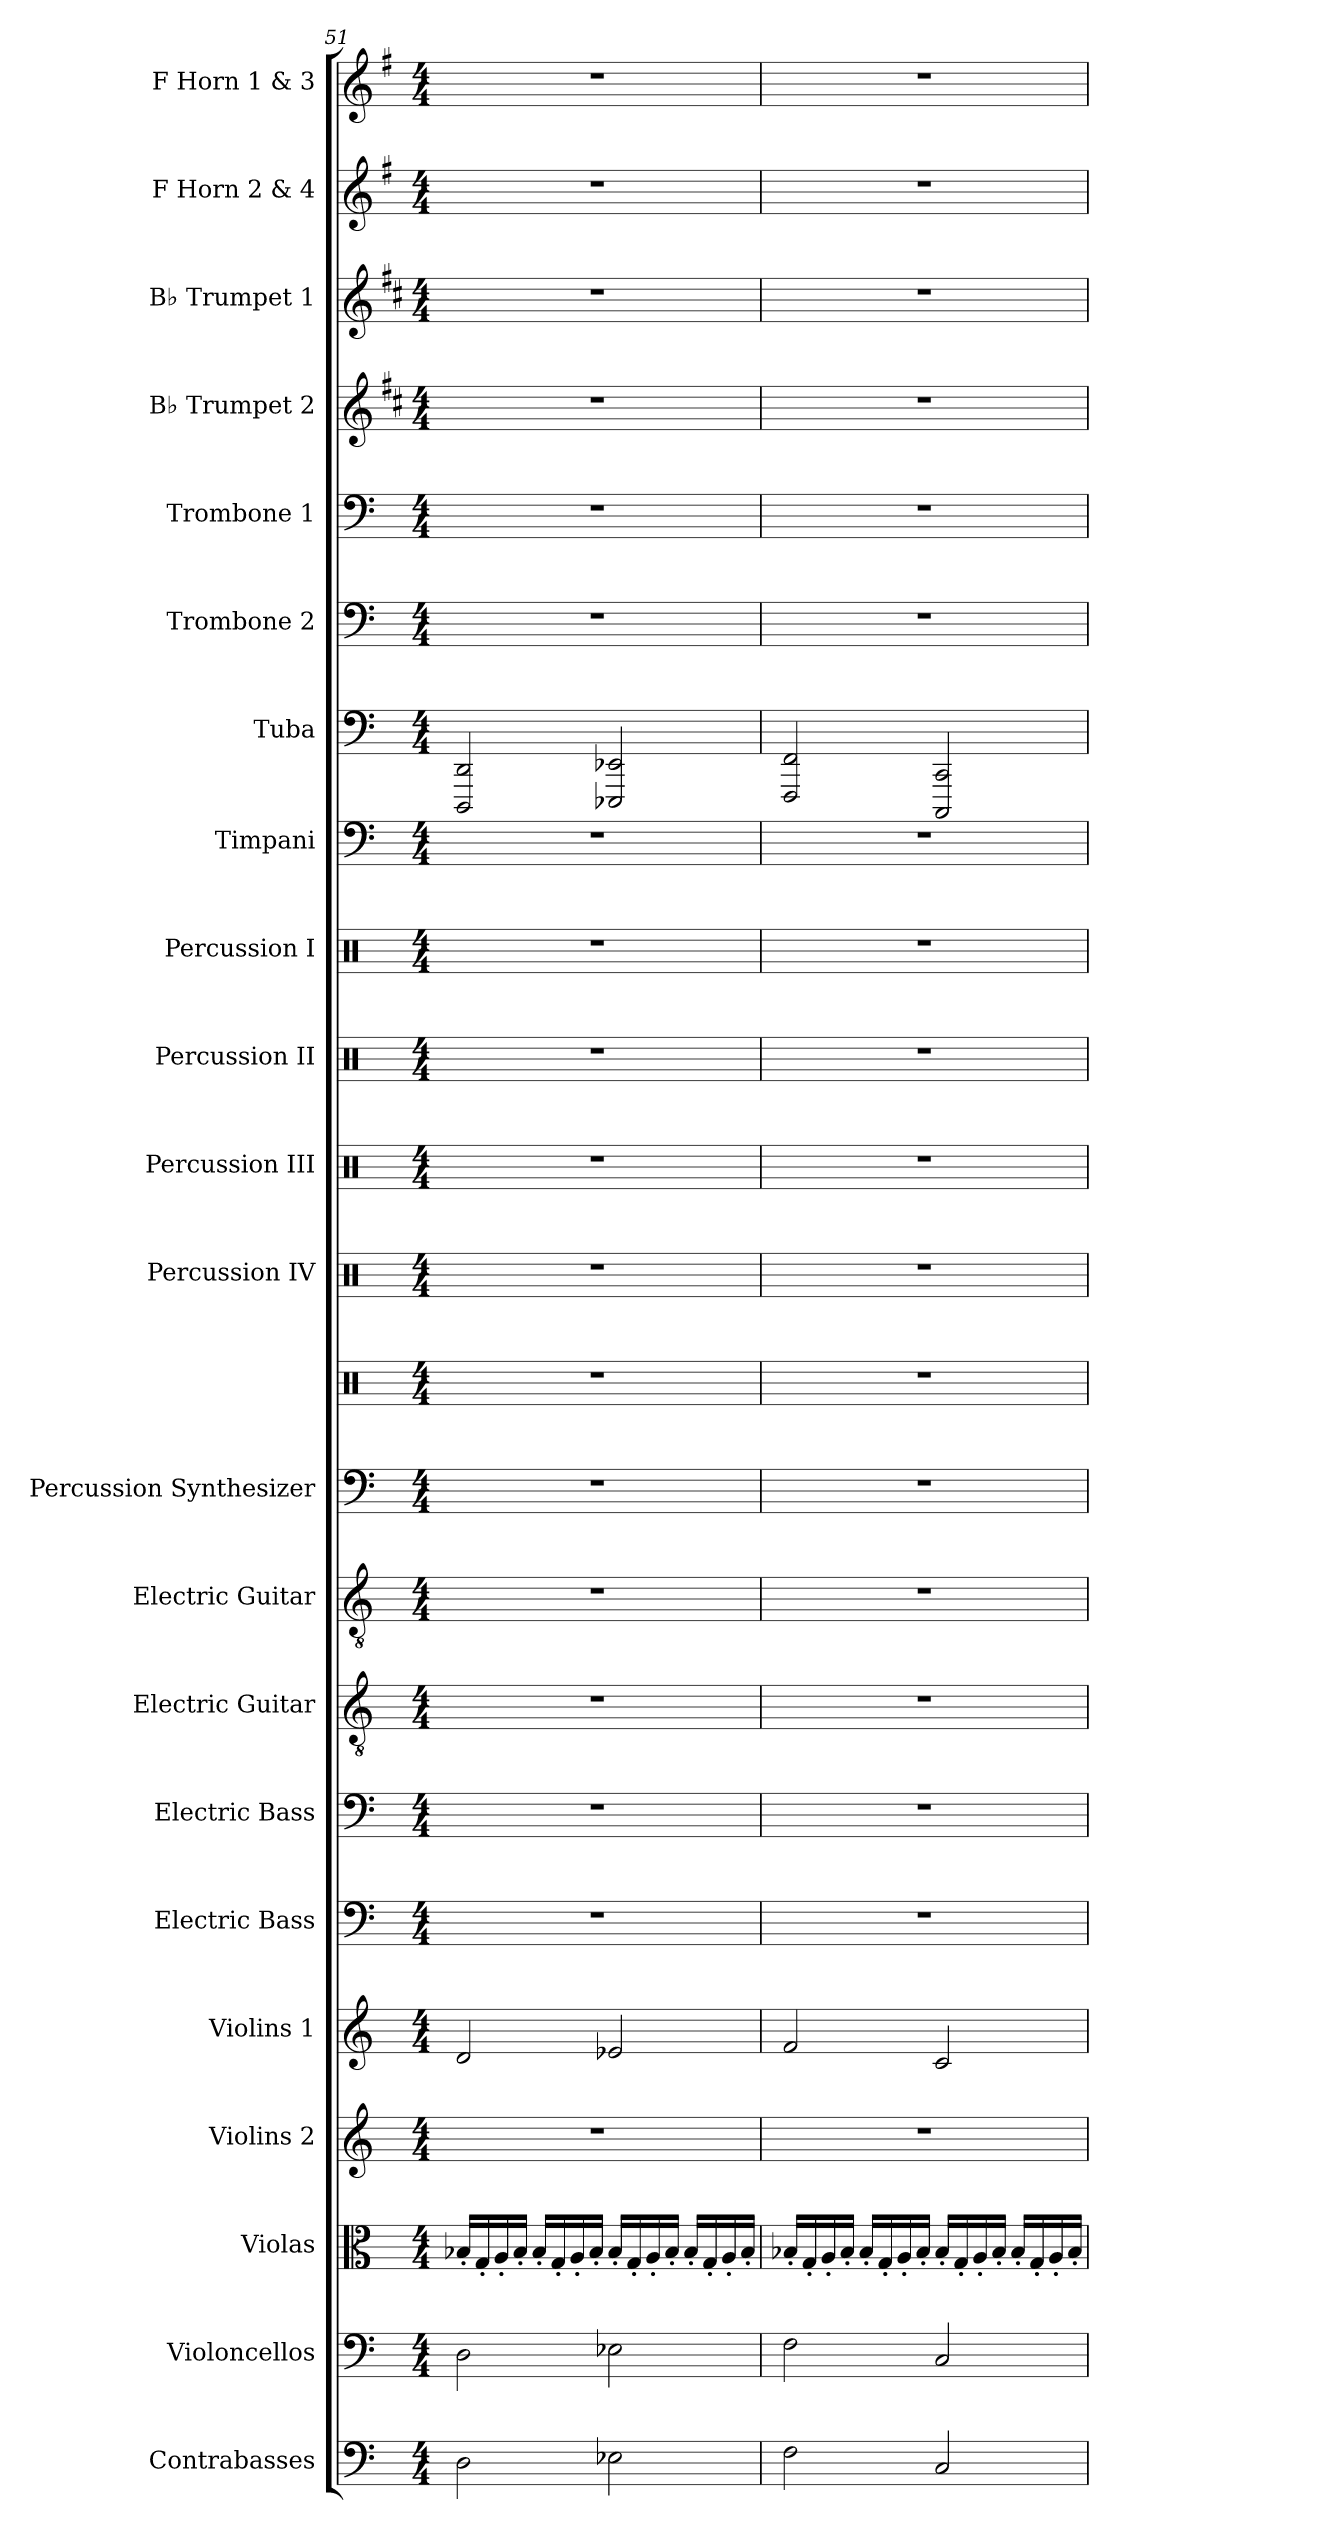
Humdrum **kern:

**kern	**kern	**kern	**kern	**kern	**kern	**kern	**kern	**kern	**kern	**kern	**kern	**kern	**kern	**kern	**kern	**kern	**kern	**kern	**kern	**kern	**kern	**kern
*part22	*part21	*part20	*part19	*part18	*part17	*part16	*part15	*part14	*part13	*part13	*part12	*part11	*part10	*part9	*part8	*part7	*part6	*part5	*part4	*part3	*part2	*part1
*staff23	*staff22	*staff21	*staff20	*staff19	*staff18	*staff17	*staff16	*staff15	*staff14	*staff13	*staff12	*staff11	*staff10	*staff9	*staff8	*staff7	*staff6	*staff5	*staff4	*staff3	*staff2	*staff1
*I"Contrabasses	*I"Violoncellos	*I"Violas	*I"Violins 2	*I"Violins 1	*I"Electric Bass	*I"Electric Bass	*I"Electric Guitar	*I"Electric Guitar	*I"Percussion Synthesizer	*	*I"Percussion IV	*I"Percussion III	*I"Percussion II	*I"Percussion I	*I"Timpani	*I"Tuba	*I"Trombone 2	*I"Trombone 1	*I"B♭ Trumpet 2	*I"B♭ Trumpet 1	*I"F Horn 2 &amp; 4	*I"F Horn 1 &amp; 3
*I'Cbs.	*I'Vcs.	*I'Vlas.	*I'Vlns. 2	*I'Vlns. 1	*I'El. B.	*I'El. B.	*I'El. Guit.	*I'El. Guit.	*I'Perc. Syn.	*	*I'Perc. IV	*I'Perc. III	*I'Perc. II	*I'Perc. I	*I'Timp.	*I'Tba.	*I'Tbn. 2	*I'Tbn. 1	*I'B♭ Tpt. 2	*I'B♭ Tpt. 1	*I'F Hn. 2 4	*I'F Hn. 1 3
*clefF4	*clefF4	*clefC3	*clefG2	*clefG2	*clefF4	*clefF4	*clefGv2	*clefGv2	*clefF4	*clefX	*clefX	*clefX	*clefX	*clefX	*clefF4	*clefF4	*clefF4	*clefF4	*clefG2	*clefG2	*clefG2	*clefG2
*ITrd7c12	*	*	*	*	*ITrd7c12	*ITrd7c12	*	*	*	*	*	*	*	*	*	*	*	*	*ITrd1c2	*ITrd1c2	*ITrd4c7	*ITrd4c7
*k[]	*k[]	*k[]	*k[]	*k[]	*k[]	*k[]	*k[]	*k[]	*k[]	*k[]	*k[]	*k[]	*k[]	*k[]	*k[]	*k[]	*k[]	*k[]	*k[]	*k[]	*k[]	*k[]
*M4/4	*M4/4	*M4/4	*M4/4	*M4/4	*M4/4	*M4/4	*M4/4	*M4/4	*M4/4	*M4/4	*M4/4	*M4/4	*M4/4	*M4/4	*M4/4	*M4/4	*M4/4	*M4/4	*M4/4	*M4/4	*M4/4	*M4/4
=51	=51	=51	=51	=51	=51	=51	=51	=51	=51	=51	=51	=51	=51	=51	=51	=51	=51	=51	=51	=51	=51	=51
2DD\	2D\	16B-X'/LL	1r	2d/	1r	1r	1r	1r	1r	1r	1r	1r	1r	1r	1r	2DDD/ 2DD/	1r	1r	1r	1r	1r	1r
.	.	16G'/	.	.	.	.	.	.	.	.	.	.	.	.	.	.	.	.	.	.	.	.
.	.	16A'/	.	.	.	.	.	.	.	.	.	.	.	.	.	.	.	.	.	.	.	.
.	.	16B-'/JJ	.	.	.	.	.	.	.	.	.	.	.	.	.	.	.	.	.	.	.	.
.	.	16B-'/LL	.	.	.	.	.	.	.	.	.	.	.	.	.	.	.	.	.	.	.	.
.	.	16G'/	.	.	.	.	.	.	.	.	.	.	.	.	.	.	.	.	.	.	.	.
.	.	16A'/	.	.	.	.	.	.	.	.	.	.	.	.	.	.	.	.	.	.	.	.
.	.	16B-'/JJ	.	.	.	.	.	.	.	.	.	.	.	.	.	.	.	.	.	.	.	.
2EE-X\	2E-X\	16B-'/LL	.	2e-X/	.	.	.	.	.	.	.	.	.	.	.	2EEE-X/ 2EE-X/	.	.	.	.	.	.
.	.	16G'/	.	.	.	.	.	.	.	.	.	.	.	.	.	.	.	.	.	.	.	.
.	.	16A'/	.	.	.	.	.	.	.	.	.	.	.	.	.	.	.	.	.	.	.	.
.	.	16B-'/JJ	.	.	.	.	.	.	.	.	.	.	.	.	.	.	.	.	.	.	.	.
.	.	16B-'/LL	.	.	.	.	.	.	.	.	.	.	.	.	.	.	.	.	.	.	.	.
.	.	16G'/	.	.	.	.	.	.	.	.	.	.	.	.	.	.	.	.	.	.	.	.
.	.	16A'/	.	.	.	.	.	.	.	.	.	.	.	.	.	.	.	.	.	.	.	.
.	.	16B-'/JJ	.	.	.	.	.	.	.	.	.	.	.	.	.	.	.	.	.	.	.	.
=52	=52	=52	=52	=52	=52	=52	=52	=52	=52	=52	=52	=52	=52	=52	=52	=52	=52	=52	=52	=52	=52	=52
2FF\	2F\	16B-X'/LL	1r	2f/	1r	1r	1r	1r	1r	1r	1r	1r	1r	1r	1r	2FFF/ 2FF/	1r	1r	1r	1r	1r	1r
.	.	16G'/	.	.	.	.	.	.	.	.	.	.	.	.	.	.	.	.	.	.	.	.
.	.	16A'/	.	.	.	.	.	.	.	.	.	.	.	.	.	.	.	.	.	.	.	.
.	.	16B-'/JJ	.	.	.	.	.	.	.	.	.	.	.	.	.	.	.	.	.	.	.	.
.	.	16B-'/LL	.	.	.	.	.	.	.	.	.	.	.	.	.	.	.	.	.	.	.	.
.	.	16G'/	.	.	.	.	.	.	.	.	.	.	.	.	.	.	.	.	.	.	.	.
.	.	16A'/	.	.	.	.	.	.	.	.	.	.	.	.	.	.	.	.	.	.	.	.
.	.	16B-'/JJ	.	.	.	.	.	.	.	.	.	.	.	.	.	.	.	.	.	.	.	.
2CC/	2C/	16B-'/LL	.	2c/	.	.	.	.	.	.	.	.	.	.	.	2CCC/ 2CC/	.	.	.	.	.	.
.	.	16G'/	.	.	.	.	.	.	.	.	.	.	.	.	.	.	.	.	.	.	.	.
.	.	16A'/	.	.	.	.	.	.	.	.	.	.	.	.	.	.	.	.	.	.	.	.
.	.	16B-'/JJ	.	.	.	.	.	.	.	.	.	.	.	.	.	.	.	.	.	.	.	.
.	.	16B-'/LL	.	.	.	.	.	.	.	.	.	.	.	.	.	.	.	.	.	.	.	.
.	.	16G'/	.	.	.	.	.	.	.	.	.	.	.	.	.	.	.	.	.	.	.	.
.	.	16A'/	.	.	.	.	.	.	.	.	.	.	.	.	.	.	.	.	.	.	.	.
.	.	16B-'/JJ	.	.	.	.	.	.	.	.	.	.	.	.	.	.	.	.	.	.	.	.
=	=	=	=	=	=	=	=	=	=	=	=	=	=	=	=	=	=	=	=	=	=	=
*-	*-	*-	*-	*-	*-	*-	*-	*-	*-	*-	*-	*-	*-	*-	*-	*-	*-	*-	*-	*-	*-	*-
